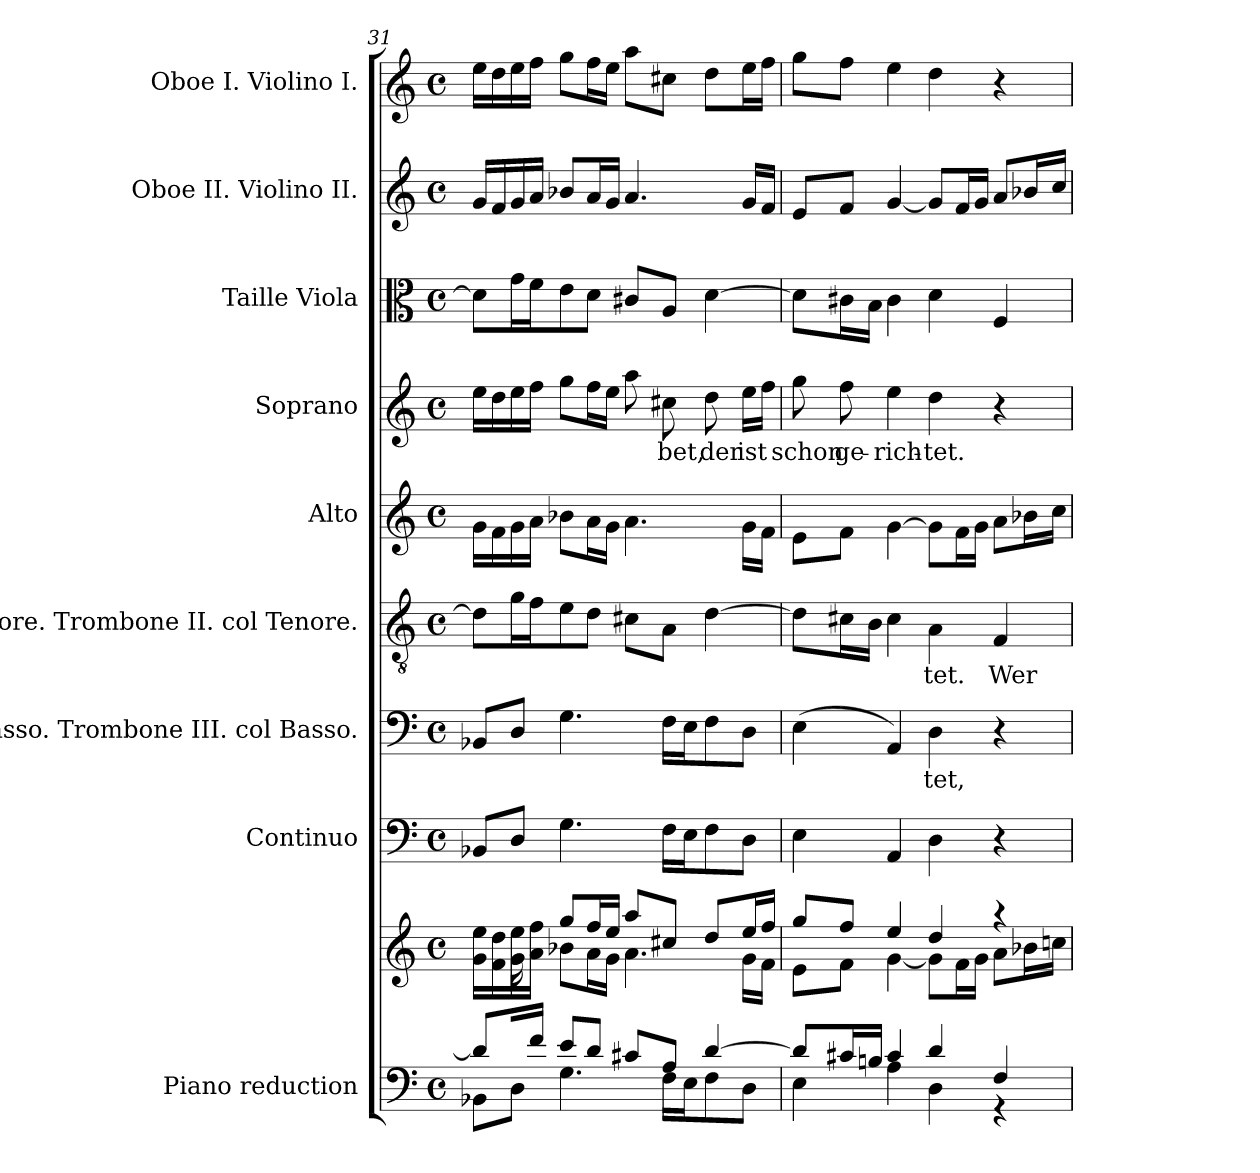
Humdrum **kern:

**kern	**kern	**kern	**kern	**text	**kern	**text	**kern	**kern	**text	**kern	**kern	**kern
*part9	*part9	*part8	*part7	*part7	*part6	*part6	*part5	*part4	*part4	*part3	*part2	*part1
*staff10	*staff9	*staff8	*staff7	*staff7	*staff6	*staff6	*staff5	*staff4	*staff4	*staff3	*staff2	*staff1
*I"Piano reduction	*	*I"Continuo	*I"Basso. Trombone III. col Basso.	*	*I"Tenore. Trombone II. col Tenore.	*	*I"Alto	*I"Soprano	*	*I"Taille Viola	*I"Oboe II. Violino II.	*I"Oboe I. Violino I.
*I'Pno	*	*	*	*	*	*	*	*	*	*	*I'Ob	*I'Ob
*clefF4	*clefG2	*clefF4	*clefF4	*	*clefGv2	*	*clefG2	*clefG2	*	*clefC3	*clefG2	*clefG2
*k[]	*k[]	*k[]	*k[]	*	*k[]	*	*k[]	*k[]	*	*k[]	*k[]	*k[]
*M4/4	*M4/4	*M4/4	*M4/4	*	*M4/4	*	*M4/4	*M4/4	*	*M4/4	*M4/4	*M4/4
*met(c)	*met(c)	*met(c)	*met(c)	*	*met(c)	*	*met(c)	*met(c)	*	*met(c)	*met(c)	*met(c)
=31	=31	=31	=31	=31	=31	=31	=31	=31	=31	=31	=31	=31
*^	*^	*	*	*	*	*	*	*	*	*	*	*
*	*	*	*^	*	*	*	*	*	*	*	*	*	*	*
8d/L]	8BB-X\L	16g\ 16ee\LL	4ryy	8ryy	8BB-X/L	8BB-X/L	.	8d\L]	.	16g\LL	16ee\LL	.	8d\L]	16g/LL	16ee\LL
.	.	16f\ 16dd\	.	.	.	.	.	.	.	16f\	16dd\	.	.	16f/	16dd\
16ryy	8D\J	16g\ 16ee\	.	16g\L	8D/J	8D/J	.	16g\L	.	16g\	16ee\	.	16g\L	16g/	16ee\
16f/JJ	.	16a\ 16ff\JJ	.	2ryy	.	.	.	16f\J	.	16a\JJ	16ff\JJ	.	16f\J	16a/JJ	16ff\JJ
8e/L	4.G\	8gg/L	8b-X\L	.	4.G\	4.G\	.	8e\	.	8b-X\L	8gg\L	.	8e\	8b-X/L	8gg\L
8d/J	.	16ff/L	16a\L	.	.	.	.	8d\J	.	16a\L	16ff\L	.	8d\J	16a/L	16ff\L
.	.	16ee/JJ	16g\JJ	.	.	.	.	.	.	16g\JJ	16ee\JJ	.	.	16g/JJ	16ee\JJ
8c#X/L	.	8aa/L	4.a\	.	.	.	.	8c#X\L	.	4.a\	8aa\	.	8c#X/L	4.a/	8aa\L
!	!	!	!	!	!	!	!	!	!	!	!	!LO:LY:b	!	!	!
8A/J	16F\LL	8cc#X/J	.	.	16F\LL	16F\LL	.	8A\J	.	.	8cc#X\	bet,	8A/J	.	8cc#X\J
.	16E\J	.	.	4ryy	16E\J	16E\J	.	.	.	.	.	.	.	.	.
!	!	!	!	!	!	!	!	!	!	!	!	!LO:LY:b	!	!	!
[4d/	8F\	8dd/L	.	.	8F\	8F\	.	[4d\	.	.	8dd\	der	[4d\	.	8dd\L
!	!	!	!	!	!	!	!	!	!	!	!	!LO:LY:b	!	!	!
.	8D\J	16ee/L	16g\LL	.	8D\J	8D\J	.	.	.	16g\LL	16ee\LL	ist	.	16g/LL	16ee\L
.	.	16ff/JJ	16f\JJ	16ryy	.	.	.	.	.	16f\JJ	16ff\JJ	.	.	16f/JJ	16ff\JJ
=32	=32	=32	=32	=32	=32	=32	=32	=32	=32	=32	=32	=32	=32	=32	=32
!	!	!	!	!	!	!	!	!	!	!	!	!LO:LY:b	!	!	!
*	*	*	*v	*v	*	*	*	*	*	*	*	*	*	*	*
8d/L]	4E\	8gg/L	8e\L	4E\	(4E\	.	8d\L]	.	8e\L	8gg\	schon	8d\L]	8e/L	8gg\L
!	!	!	!	!	!	!	!	!	!	!	!LO:LY:b	!	!	!
16c#X/L	.	8ff/J	8f\J	.	.	.	16c#X\L	.	8f\J	8ff\	ge-	16c#X\L	8f/J	8ff\J
16Bn/JJ	.	.	.	.	.	.	16B\JJ	.	.	.	.	16B\JJ	.	.
!	!	!	!	!	!	!	!	!	!	!	!LO:LY:b	!	!	!
4c#/	4A\	4ee/	[4g\	4AA/	4AA/)	.	4c#\	.	[4g\	4ee\	-rich-	4c#\	[4g/	4ee\
!	!	!	!	!	!	!LO:LY:b	!	!LO:LY:b	!	!	!LO:LY:b	!	!	!
4d/	4D\	4dd/	8g\L]	4D\	4D\	tet,	4A\	tet.	8g\L]	4dd\	-tet.	4d\	8g/L]	4dd\
.	.	.	16f\L	.	.	.	.	.	16f\L	.	.	.	16f/L	.
.	.	.	16g\JJ	.	.	.	.	.	16g\JJ	.	.	.	16g/JJ	.
!	!	!	!	!	!	!	!	!LO:LY:b	!	!	!	!	!	!
4F/	4r	4r	8a\L	4r	4r	.	4F/	Wer	8a\L	4r	.	4F/	8a/L	4r
.	.	.	16b-X\L	.	.	.	.	.	16b-X\L	.	.	.	16b-X/L	.
.	.	.	16ccn\JJ	.	.	.	.	.	16cc\JJ	.	.	.	16cc/JJ	.
*v	*v	*	*	*	*	*	*	*	*	*	*	*	*	*
*	*v	*v	*	*	*	*	*	*	*	*	*	*	*
=	=	=	=	=	=	=	=	=	=	=	=	=
*-	*-	*-	*-	*-	*-	*-	*-	*-	*-	*-	*-	*-
